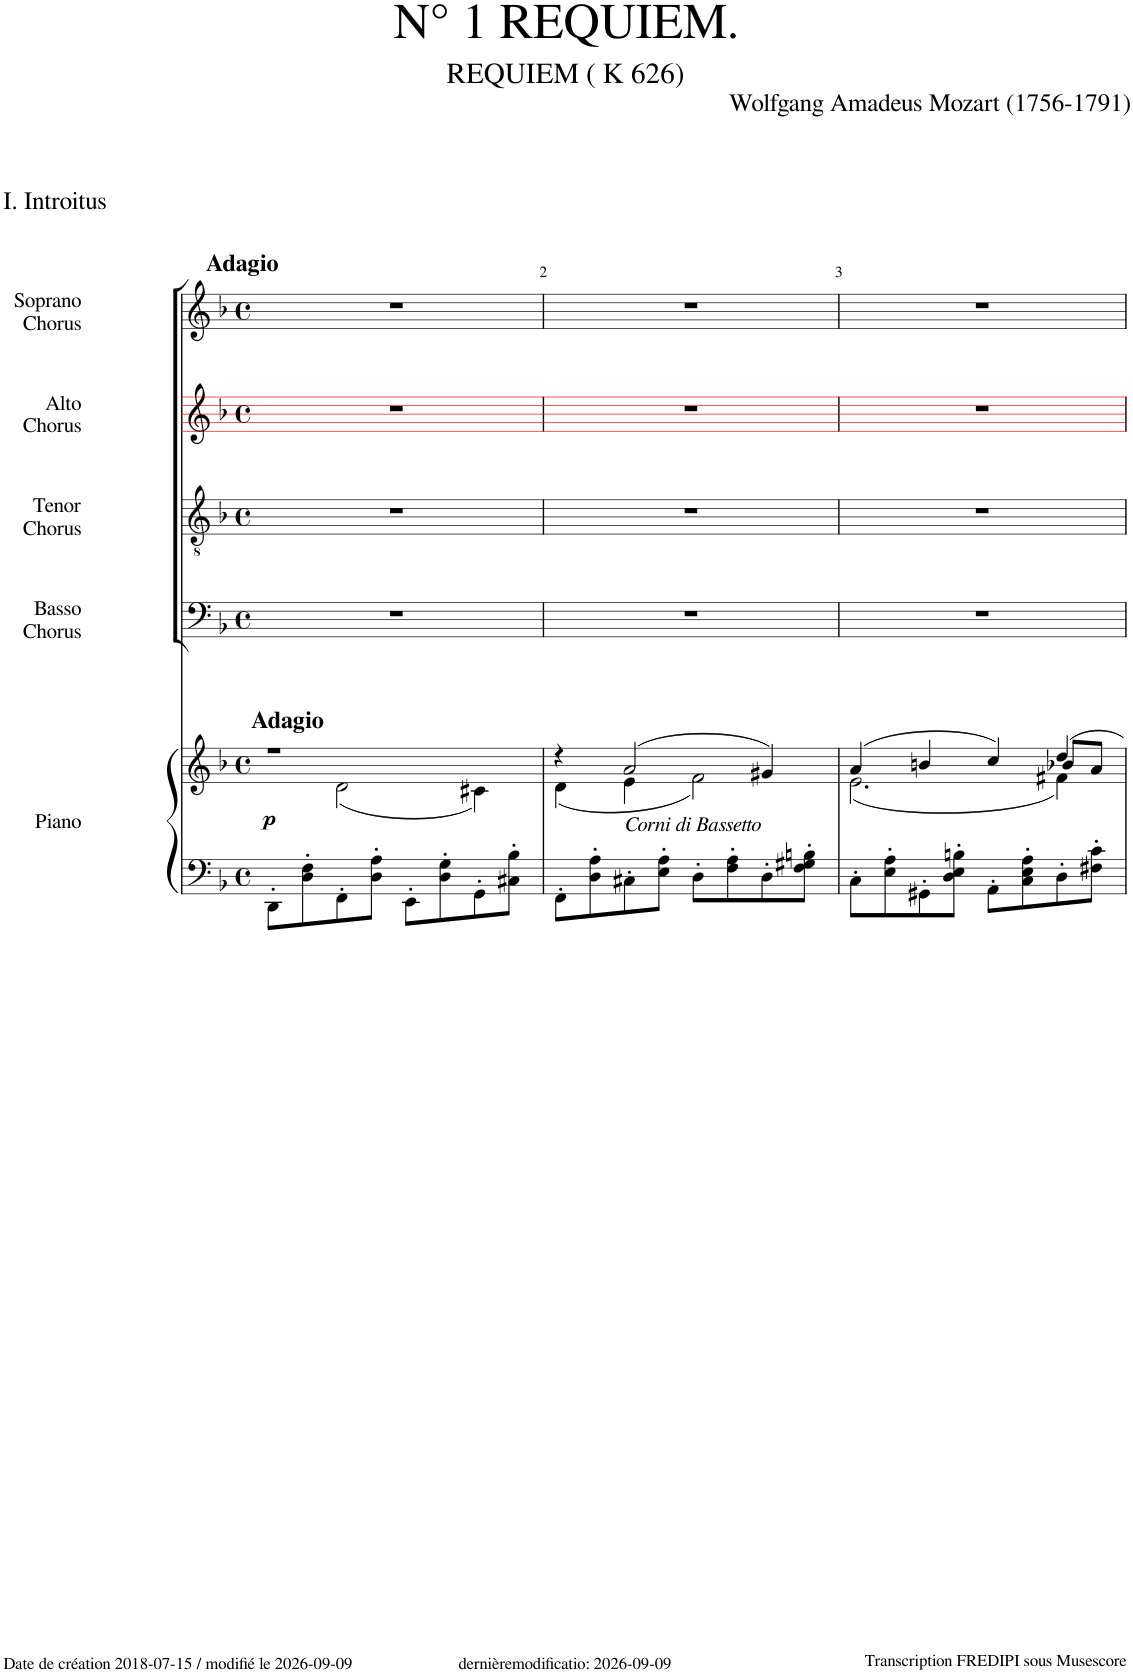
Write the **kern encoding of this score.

**kern	**kern	**dynam	**kern	**kern	**kern	**kern
*part5	*part5	*part5	*part4	*part3	*part2	*part1
*staff6	*staff5	*staff5/6	*staff4	*staff3	*staff2	*staff1
*I"Piano	*	*	*I"Basso Chorus	*I"Tenor Chorus	*I"Alto Chorus	*I"Soprano Chorus
*I'Pno	*	*	*I'Ch	*I'Ch	*	*I'Ch
*	*	*	*	*	*stria5	*
*clefF4	*clefG2	*	*clefF4	*clefGv2	*clefG2	*clefG2
*	*	*	*	*	*ITrd1c2	*
*k[b-]	*k[b-]	*	*k[b-]	*k[b-]	*k[b-]	*k[b-]
*M4/4	*M4/4	*	*M4/4	*M4/4	*M4/4	*M4/4
*met(c)	*met(c)	*	*met(c)	*met(c)	*met(c)	*met(c)
=1	=1	=1	=1	=1	=1	=1
*	*^	*	*	*	*	*
!	!LO:TX:a:B:t=Adagio	!	!	!	!	!	!
!	!	!	!LO:DY:a=2	!	!	!	!
8DD'\L	1r	4ryy	p	1r	1r	1r	1r
8D\' 8F\'	.	.	.	.	.	.	.
8FF'\	.	(2d\	.	.	.	.	.
8D\' 8A\'J	.	.	.	.	.	.	.
8EE'\L	.	.	.	.	.	.	.
8D\' 8G\'	.	.	.	.	.	.	.
8GG'\	.	4c#X\)	.	.	.	.	.
8C#X\' 8B-\'J	.	.	.	.	.	.	.
=2	=2	=2	=2	=2	=2	=2	=2
8FF'\L	4r	(4d\	.	1r	1r	1r	1r
8D\' 8A\'	.	.	.	.	.	.	.
!	!LO:TX:b:i:t=Corni di Bassetto	!	!	!	!	!	!
8C#X'\	(2a/	4e\	.	.	.	.	.
8E\' 8A\'J	.	.	.	.	.	.	.
8D'\L	.	2f\)	.	.	.	.	.
8F\' 8A\'	.	.	.	.	.	.	.
8D'\	4g#X/)	.	.	.	.	.	.
8F\' 8G#X\' 8Bn\'J	.	.	.	.	.	.	.
=3	=3	=3	=3	=3	=3	=3	=3
*	*	*^	*	*	*	*	*
8C'\L	(4a/	(2.e\	2.ryy	.	1r	1r	1r	1r
8E\' 8A\'	.	.	.	.	.	.	.	.
8GG#X'\	4bn/	.	.	.	.	.	.	.
8D\' 8E\' 8Bn\'J	.	.	.	.	.	.	.	.
8AA'\L	4cc/)	.	.	.	.	.	.	.
8C\' 8E\' 8A\'	.	.	.	.	.	.	.	.
8D'\	4dd/	4f#X\)	8b-X/L	.	.	.	.	.
8F#X\' 8c\'J	.	.	8a/J	.	.	.	.	.
*	*v	*v	*v	*	*	*	*	*
=	=	=	=	=	=	=
*-	*-	*-	*-	*-	*-	*-
